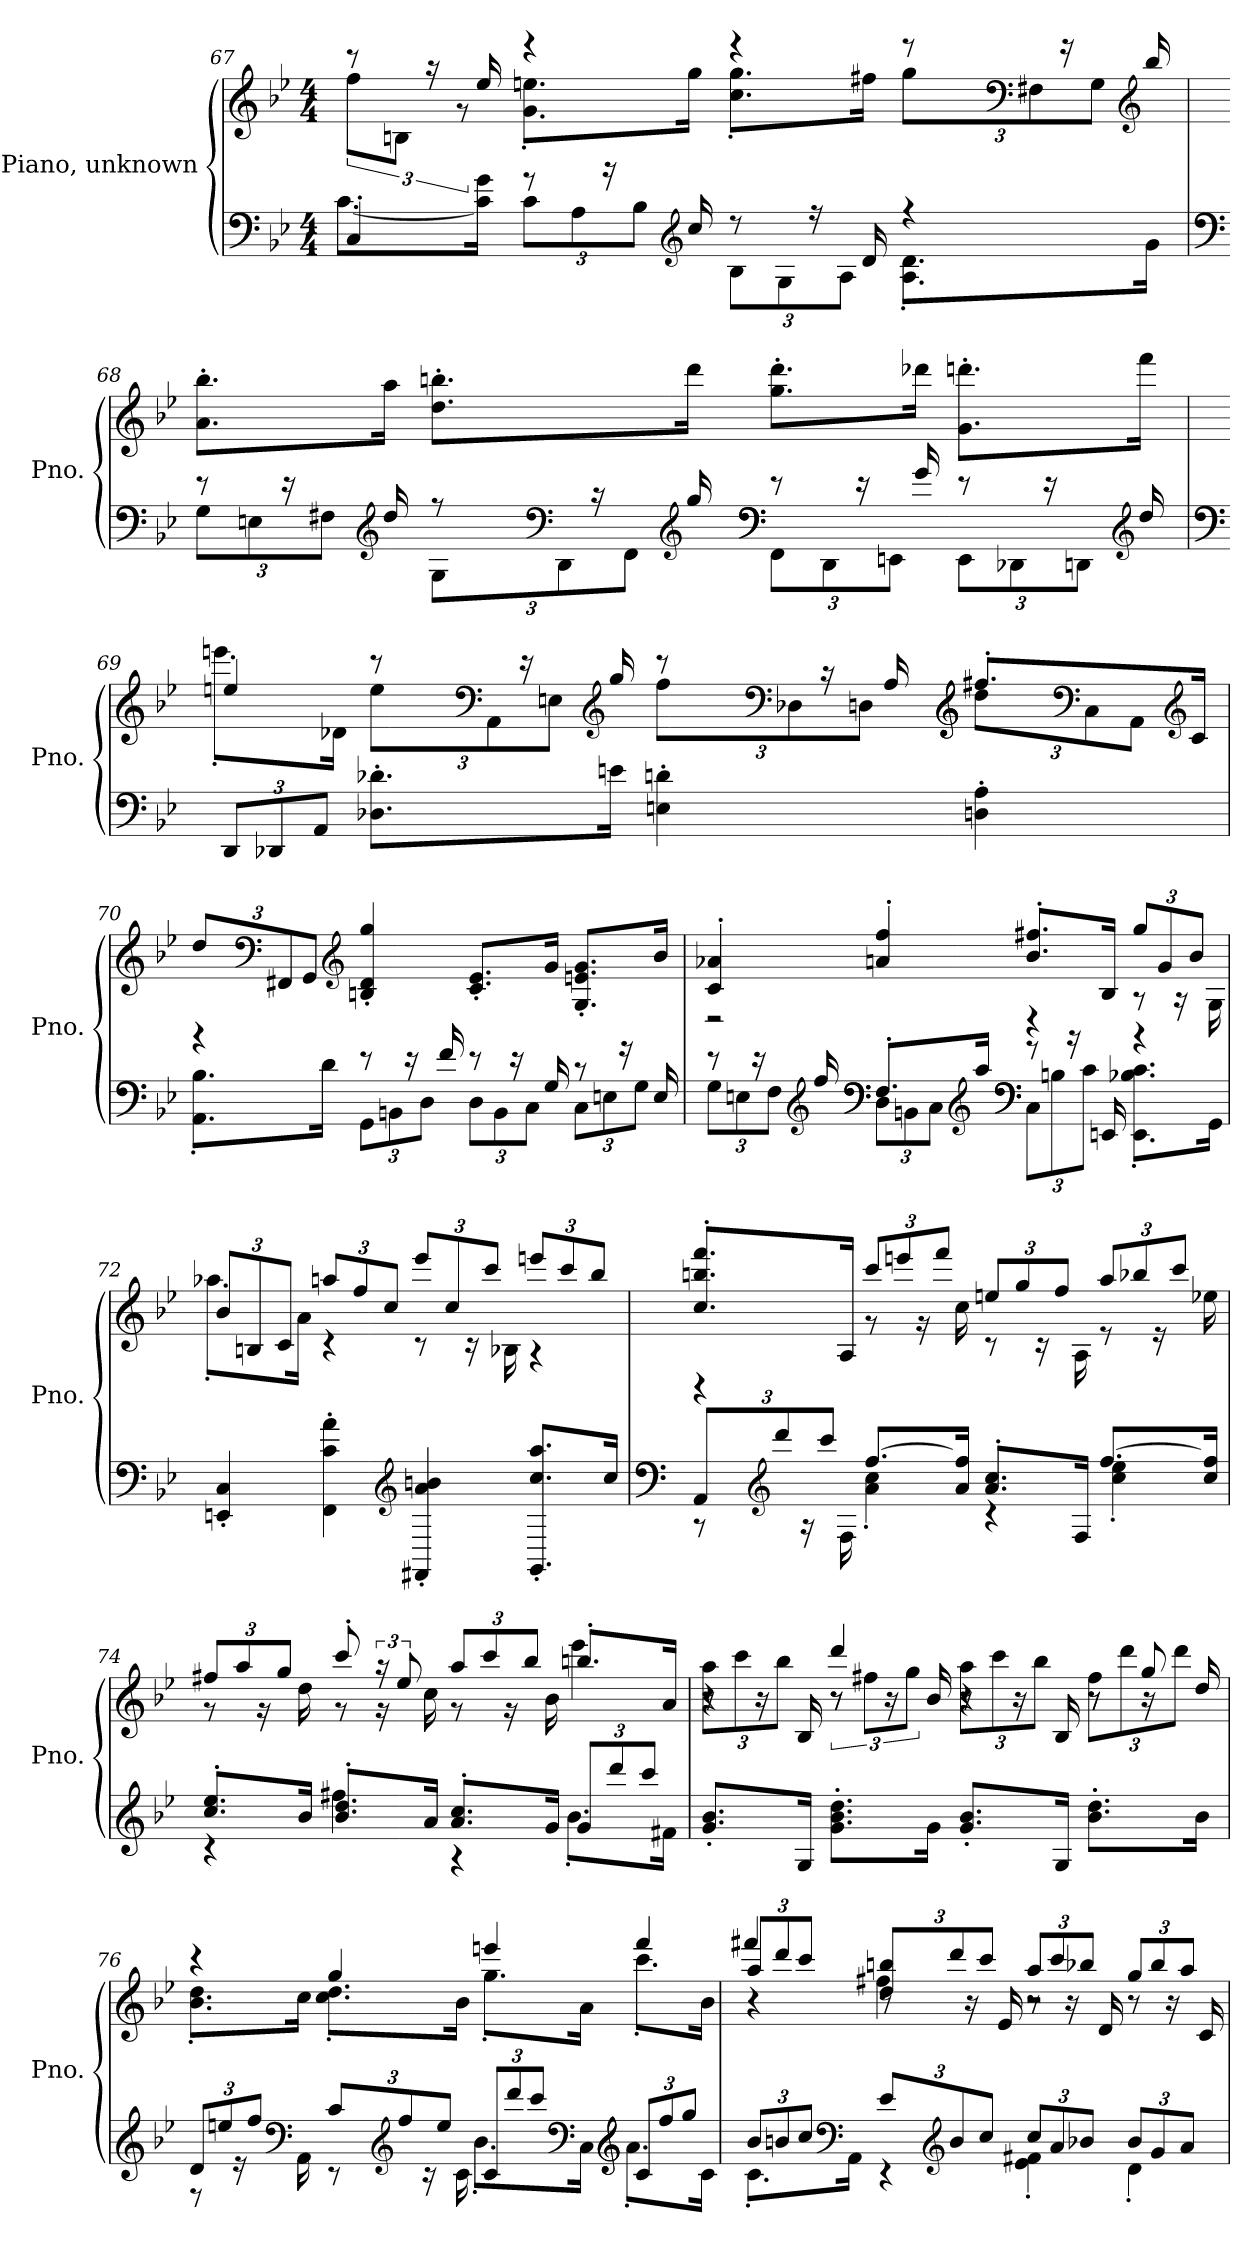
**kern	**kern
*part1	*part1
*staff2	*staff1
*I"Piano, unknown	*
*I'Pno.	*
!!LO:LB:g=z
*clefF4	*clefG2
*k[b-e-]	*k[b-e-]
*M4/4	*M4/4
=67	=67
*^	*^
4C'/	[8.c\L	8r	12ff\L
.	.	.	12Bn\J
.	.	16r	.
.	.	.	12r
.	16c\] 16g\Jk	16ee-/	.
*	*Xbrackettup	*	*
8r	12c\L	4r	8.g\' 8.een\'L
.	12A\	.	.
16r	.	.	.
.	12B-\J	.	.
*clefG2	*	*	*
16cc/	.	.	16gg\Jk
8r	12B-\L	4r	8.cc\' 8.gg\'L
.	12G\	.	.
16r	.	.	.
.	12A\J	.	.
16d/	.	.	16ff#X\Jk
*	*	*	*Xbrackettup
4r	8.A\' 8.d\'L	8r	12gg\L
*	*	*clefF4	*
.	.	.	12F#X\
.	.	16r	.
.	.	.	12G\J
*	*	*clefG2	*
.	16g\Jk	16bb-/	.
*	*	*v	*v
!!LO:PB:g=z
=68	=68	=68
*clefF4	*	*
8r	12G\L	8.a\' 8.bb-\'L
.	12En\	.
16r	.	.
.	12F#X\J	.
*clefG2	*	*
16dd/	.	16aa\Jk
8r	12G\L	8.dd\' 8.bbn\'L
*clefF4	*	*
.	12DD\	.
16r	.	.
.	12FF\J	.
*clefG2	*	*
16gg/	.	16ddd\Jk
*clefF4	*	*
8r	12FF\L	8.gg\' 8.ddd\'L
.	12DD\	.
16r	.	.
.	12EEn\J	.
16g/	.	16ddd-X\Jk
8r	12EE\L	8.g\' 8.dddn\'L
.	12DD-X\	.
16r	.	.
.	12DDn\J	.
*clefG2	*	*
16dd/	.	16fff\Jk
*v	*v	*
!!LO:LB:g=z
=69	=69
*clefF4	*
*	*^
12DD/L	4een/	8.eeen'\L
12DD-X/	.	.
12AA/J	.	.
.	.	16d-X\Jk
8.D-X\' 8.d-X\'L	8r	12ee\L
*	*clefF4	*
.	.	12AA\
.	16r	.
.	.	12En\J
*	*clefG2	*
16en\Jk	16gg/	.
4En\' 4dn\'	8r	12ff\L
*	*clefF4	*
.	.	12D-X\
.	16r	.
.	.	12Dn\J
.	16A/	.
*	*clefG2	*
4Dn\' 4A\'	8.ff#X'/L	12dd\L
*	*clefF4	*
.	.	12C\
.	.	12AA\J
*	*clefG2	*
.	16c/Jk	.
*	*v	*v
!!LO:LB:g=z
=70	=70
*^	*
4r	8.AA\' 8.B-\'L	12dd/L
*	*	*clefF4
.	.	12FF#X/
.	.	12GG/J
.	16d\Jk	.
*	*	*clefG2
8r	12GG\L	4Bn/' 4d/' 4gg/'
.	12BBn\	.
16r	.	.
.	12D\J	.
16f/	.	.
8r	12D\L	8.c/' 8.e-/'L
.	12BB\	.
16r	.	.
.	12C\J	.
16G/	.	16g/Jk
8r	12C\L	8.G/' 8.en/' 8.g/'L
.	12En\	.
16r	.	.
.	12G\J	.
16E/	.	16b-/Jk
!!LO:LB:g=z
=71	=71	=71
*	*	*^
8r	12G\L	4c/' 4a-X/'	2r
.	12En\	.	.
16r	.	.	.
.	12F\J	.	.
*clefG2	*	*	*
16ff/	.	.	.
*clefF4	*	*	*
8.F'/L	12D\L	4an/' 4ff/'	.
.	12BBn\	.	.
.	12C\J	.	.
*clefG2	*	*	*
16aa/Jk	.	.	.
*clefF4	*	*	*
8r	12C\L	8.b-/' 8.ff#X/'L	4r
.	12Bn\	.	.
16r	.	.	.
.	12c\J	.	.
16EEn/	.	16B-/Jk	.
4r	8.EE\' 8.B-X\' 8.c\'L	12gg/L	8r
.	.	12g/	.
.	.	.	16r
.	.	12b-/J	.
.	16GG\Jk	.	16G\
*v	*v	*	*
!!LO:LB:g=z	!!
=72	=72	=72
4EEn/' 4C/'	12b-/L	8.aa-X'\L
.	12Bn/	.
.	12c/J	.
.	.	16a\Jk
4FF\' 4c\' 4a\'	12aan/L	4r
.	12ff/	.
.	12cc/J	.
*clefG2	*	*
4FF#X/' 4a/' 4bn/'	12eee-/L	8r
.	12cc/	.
.	.	16r
.	12ccc/J	.
.	.	16B-X\
8.GG/' 8.cc/' 8.aa/'L	12eeen/L	4r
.	12ccc/	.
.	12bb-/J	.
16cc/Jk	.	.
!!LO:LB:g=z	!!
=73	=73	=73
*clefF4	*	*
*^	*	*
12AA/L	8r	8.cc/' 8.bbn/' 8.fff/'L	4r
*clefG2	*	*	*
12ddd/	.	.	.
.	16r	.	.
12ccc/J	.	.	.
.	16F\	16A/Jk	.
[8.ff/L	4a\' 4cc\'	12ccc/L	8r
.	.	12eeen/	.
.	.	.	16r
.	.	12fff/J	.
16a/ 16ff/]Jk	.	.	16cc\
8.a/' 8.cc/'L	4r	12een/L	8r
.	.	12gg/	.
.	.	.	16r
.	.	12ff/J	.
16F/Jk	.	.	16A\
[8.ff/L	4cc\' 4ee-\'	12aa/L	8r
.	.	12bb-X/	.
.	.	.	16r
.	.	12ccc/J	.
16cc/ 16ff/]Jk	.	.	16ee-X\
!!LO:PB:g=z	!!
=74	=74	=74	=74
8.cc/' 8.ee-/'L	4r	12ff#X/L	8r
.	.	12aa/	.
.	.	.	16r
.	.	12gg/J	.
16b-/Jk	.	.	16dd\
8.b-/' 8.dd/'L	4ff#X\	8ccc'/	8r
*	*	*brackettup	*
.	.	24r	16r
.	.	12ee-/	.
16a/Jk	.	.	16cc\
*	*	*Xbrackettup	*
8.a/' 8.cc/'L	4r	12aa/L	8r
.	.	12ccc/	.
.	.	.	16r
.	.	12bb-/J	.
16g/Jk	.	.	16b-\
12g/L	8.b-'\L	8.bbn'/L	4eee-\
12ddd/	.	.	.
12ccc/J	.	.	.
.	16f#X\Jk	16a/Jk	.
*v	*v	*	*
!!LO:LB:g=z
=75	=75	=75
*	*	*^
8.g/' 8.b-/'L	4r	12aa\L	8r
.	.	12ccc\	.
.	.	.	16r
.	.	12bb-\J	.
16G/Jk	.	.	16B-/
*	*	*brackettup	*
8.g\' 8.b-\' 8.dd\'L	4ddd/	12r	8r
.	.	12ff#X\L	.
.	.	.	16r
.	.	12gg\J	.
16g\Jk	.	.	16b-/
*	*	*Xbrackettup	*
8.g/' 8.b-/'L	4r	12aa\L	8r
.	.	12ccc\	.
.	.	.	16r
.	.	12bb-\J	.
16G/Jk	.	.	16B-/
8.b-\' 8.dd\'L	8r	12ff#\L	8r
.	.	12ddd\	.
.	8gg/	.	16r
.	.	12ddd\J	.
16b-\Jk	.	.	16dd/
*	*	*v	*v
!!LO:LB:g=z
=76	=76	=76
*^	*	*
12d/L	8r	4r	8.b-\' 8.dd\'L
12een/	.	.	.
.	16r	.	.
12ff/J	.	.	.
*clefF4	*	*	*
.	16AA\	.	16cc\Jk
12c/L	8r	4gg/	8.cc\' 8.dd\'L
*clefG2	*	*	*
12ff/	.	.	.
.	16r	.	.
12ee/J	.	.	.
.	16c\	.	16b-\Jk
12c/L	8.b-'\L	4eeen/	8.gg'\L
12ddd/	.	.	.
12ccc/J	.	.	.
*clefF4	*	*	*
.	16C\Jk	.	16a\Jk
*clefG2	*	*	*
12c/L	8.a'\L	4fff/	8.ccc'\L
12ff/	.	.	.
12gg/J	.	.	.
.	16c\Jk	.	16b-\Jk
!!LO:LB:g=z
=77	=77	=77	=77
*	*	*	*^
12b-/L	8.c'\L	12aa/L	4r	4fff#X/
12bn/	.	12ddd/	.	.
12cc/J	.	12ccc/J	.	.
*clefF4	*	*	*	*
.	16AA\Jk	.	.	.
12e-/L	4r	12dd/ 12bbn/L	4ff#X\	8r
*clefG2	*	*	*	*
12b/	.	12ddd/	.	.
.	.	.	.	16r
12cc/J	.	12ccc/J	.	.
.	.	.	.	16e-/
12cc/L	4e-\' 4f#X\'	12aa/L	2r	8r
12a/	.	12ccc/	.	.
.	.	.	.	16r
12b-X/J	.	12bb-X/J	.	.
.	.	.	.	16d/
12b-/L	4d'\	12gg/L	.	8r
12g/	.	12bb-/	.	.
.	.	.	.	16r
12a/J	.	12aa/J	.	.
.	.	.	.	16c/
*v	*v	*	*	*
*	*v	*v	*v
=	=
*-	*-
